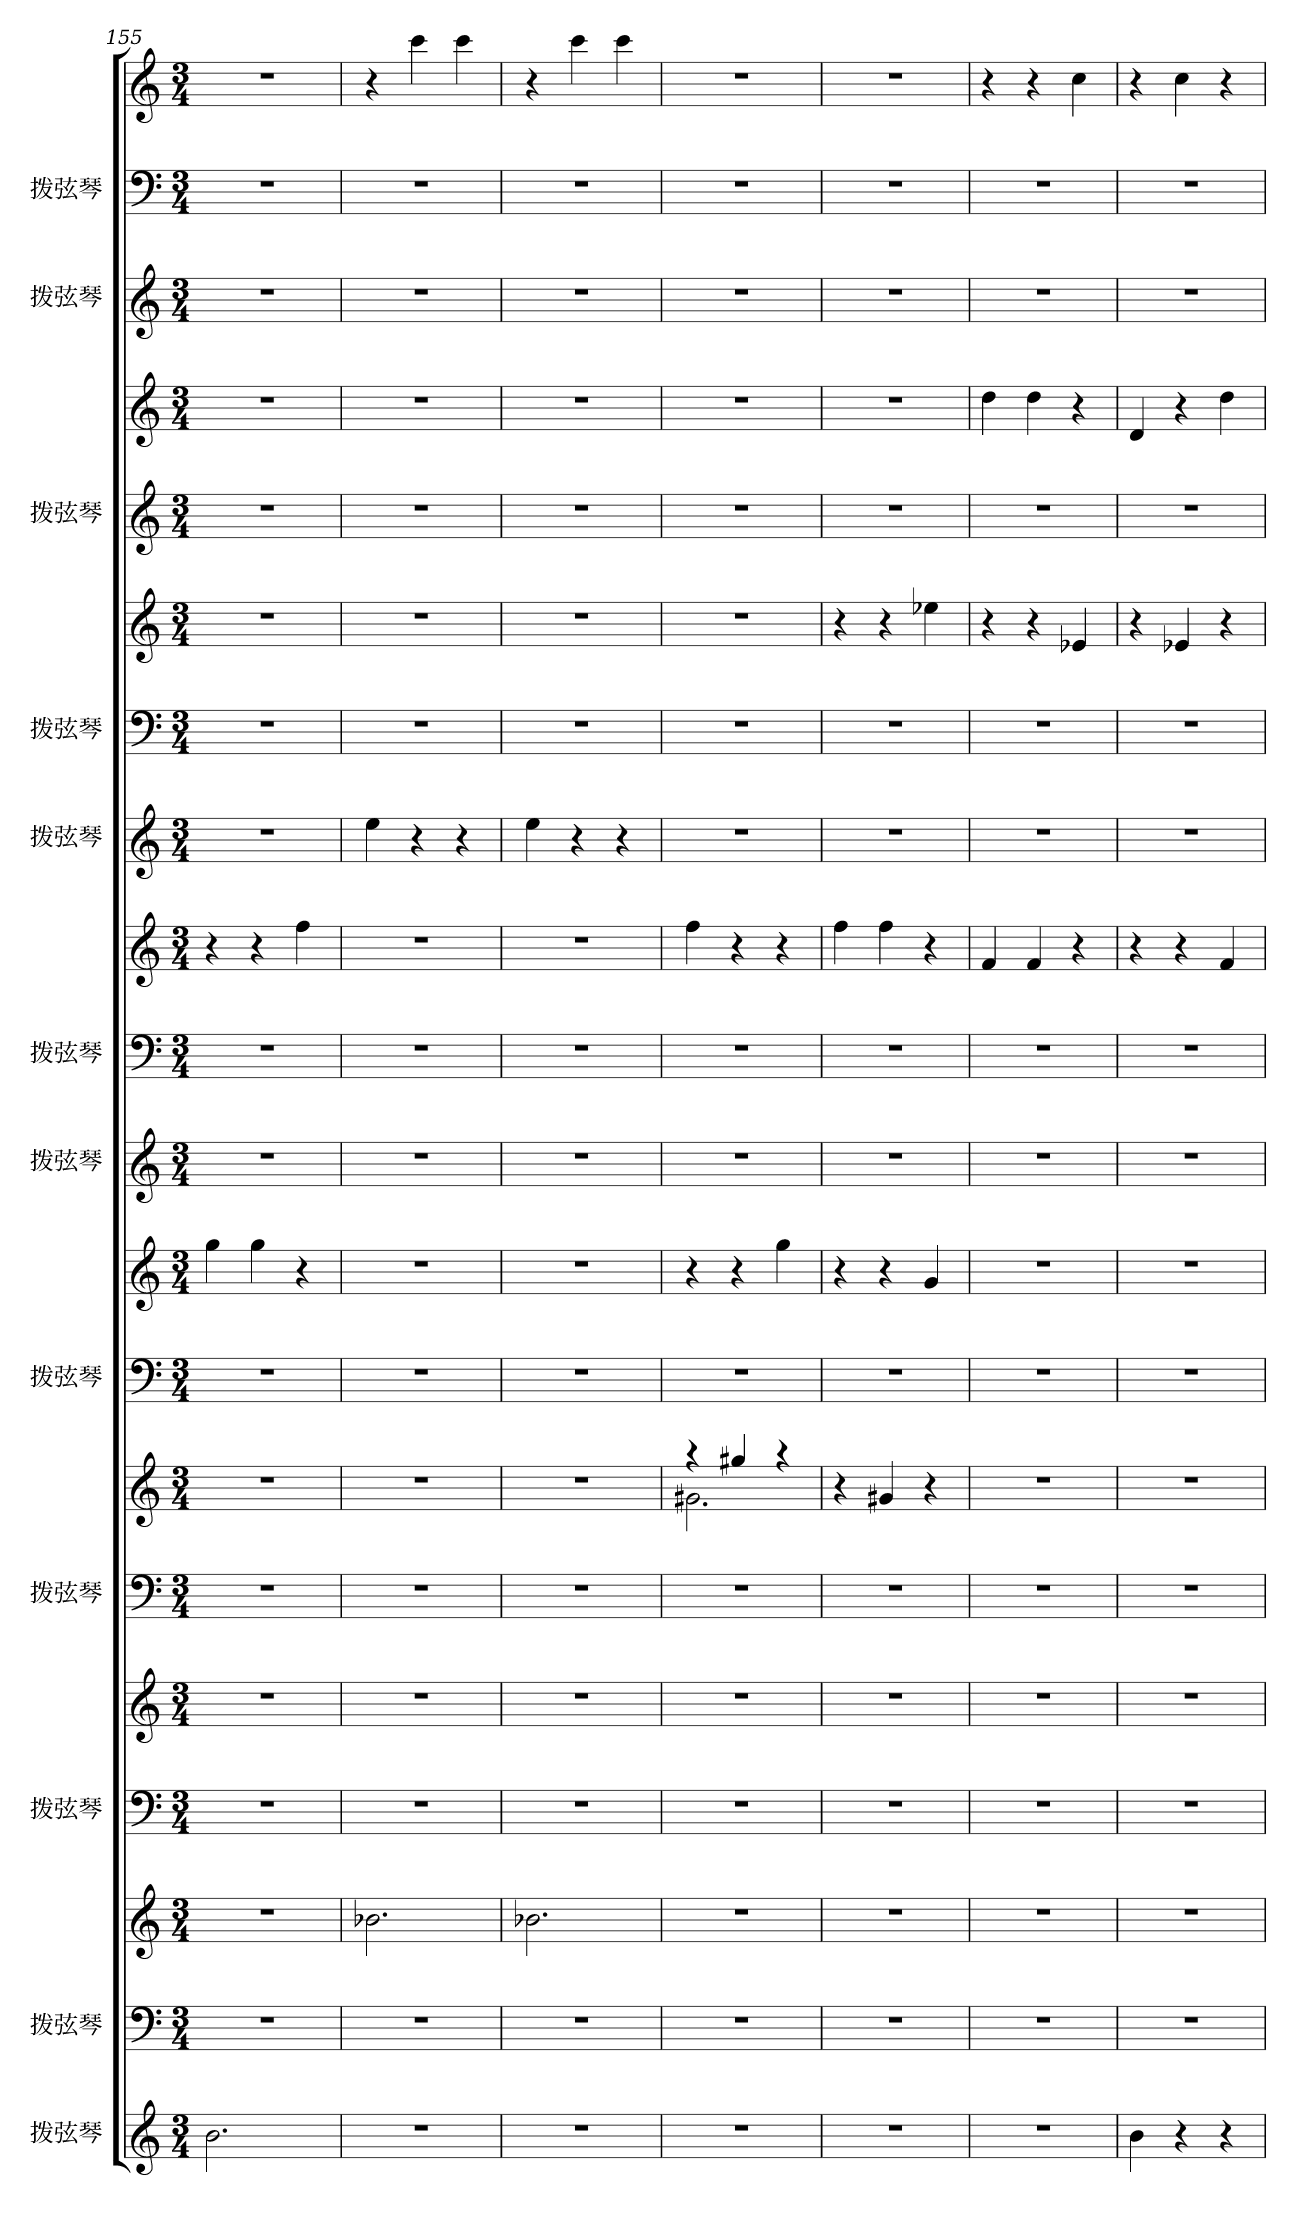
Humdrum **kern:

**kern	**kern	**kern	**kern	**kern	**kern	**kern	**kern	**kern	**kern	**kern	**kern	**kern	**kern	**kern	**kern	**kern	**kern	**kern	**kern
*part12	*part11	*part11	*part10	*part10	*part9	*part9	*part8	*part8	*part7	*part6	*part6	*part5	*part4	*part4	*part3	*part3	*part2	*part1	*part1
*staff20	*staff19	*staff18	*staff17	*staff16	*staff15	*staff14	*staff13	*staff12	*staff11	*staff10	*staff9	*staff8	*staff7	*staff6	*staff5	*staff4	*staff3	*staff2	*staff1
*I"拨弦琴	*I"拨弦琴	*	*I"拨弦琴	*	*I"拨弦琴	*	*I"拨弦琴	*	*I"拨弦琴	*I"拨弦琴	*	*I"拨弦琴	*I"拨弦琴	*	*I"拨弦琴	*	*I"拨弦琴	*I"拨弦琴	*
*clefG2	*clefF4	*clefG2	*clefF4	*clefG2	*clefF4	*clefG2	*clefF4	*clefG2	*clefG2	*clefF4	*clefG2	*clefG2	*clefF4	*clefG2	*clefG2	*clefG2	*clefG2	*clefF4	*clefG2
*k[]	*k[]	*k[]	*k[]	*k[]	*k[]	*k[]	*k[]	*k[]	*k[]	*k[]	*k[]	*k[]	*k[]	*k[]	*k[]	*k[]	*k[]	*k[]	*k[]
*M3/4	*M3/4	*M3/4	*M3/4	*M3/4	*M3/4	*M3/4	*M3/4	*M3/4	*M3/4	*M3/4	*M3/4	*M3/4	*M3/4	*M3/4	*M3/4	*M3/4	*M3/4	*M3/4	*M3/4
=155	=155	=155	=155	=155	=155	=155	=155	=155	=155	=155	=155	=155	=155	=155	=155	=155	=155	=155	=155
2.b\	2.r	2.r	2.r	2.r	2.r	2.r	2.r	4gg\	2.r	2.r	4r	2.r	2.r	2.r	2.r	2.r	2.r	2.r	2.r
.	.	.	.	.	.	.	.	4gg\	.	.	4r	.	.	.	.	.	.	.	.
.	.	.	.	.	.	.	.	4r	.	.	4ff\	.	.	.	.	.	.	.	.
=156	=156	=156	=156	=156	=156	=156	=156	=156	=156	=156	=156	=156	=156	=156	=156	=156	=156	=156	=156
2.r	2.r	2.b-X\	2.r	2.r	2.r	2.r	2.r	2.r	2.r	2.r	2.r	4ee\	2.r	2.r	2.r	2.r	2.r	2.r	4r
.	.	.	.	.	.	.	.	.	.	.	.	4r	.	.	.	.	.	.	4ccc\
.	.	.	.	.	.	.	.	.	.	.	.	4r	.	.	.	.	.	.	4ccc\
=157	=157	=157	=157	=157	=157	=157	=157	=157	=157	=157	=157	=157	=157	=157	=157	=157	=157	=157	=157
2.r	2.r	2.b-X\	2.r	2.r	2.r	2.r	2.r	2.r	2.r	2.r	2.r	4ee\	2.r	2.r	2.r	2.r	2.r	2.r	4r
.	.	.	.	.	.	.	.	.	.	.	.	4r	.	.	.	.	.	.	4ccc\
.	.	.	.	.	.	.	.	.	.	.	.	4r	.	.	.	.	.	.	4ccc\
=158	=158	=158	=158	=158	=158	=158	=158	=158	=158	=158	=158	=158	=158	=158	=158	=158	=158	=158	=158
*	*	*	*	*	*	*^	*	*	*	*	*	*	*	*	*	*	*	*	*
2.r	2.r	2.r	2.r	2.r	2.r	4r	2.g#X\	2.r	4r	2.r	2.r	4ff\	2.r	2.r	2.r	2.r	2.r	2.r	2.r	2.r
.	.	.	.	.	.	4gg#X/	.	.	4r	.	.	4r	.	.	.	.	.	.	.	.
.	.	.	.	.	.	4r	.	.	4gg\	.	.	4r	.	.	.	.	.	.	.	.
*	*	*	*	*	*	*v	*v	*	*	*	*	*	*	*	*	*	*	*	*	*
=159	=159	=159	=159	=159	=159	=159	=159	=159	=159	=159	=159	=159	=159	=159	=159	=159	=159	=159	=159
2.r	2.r	2.r	2.r	2.r	2.r	4r	2.r	4r	2.r	2.r	4ff\	2.r	2.r	4r	2.r	2.r	2.r	2.r	2.r
.	.	.	.	.	.	4g#X/	.	4r	.	.	4ff\	.	.	4r	.	.	.	.	.
.	.	.	.	.	.	4r	.	4g/	.	.	4r	.	.	4ee-X\	.	.	.	.	.
=160	=160	=160	=160	=160	=160	=160	=160	=160	=160	=160	=160	=160	=160	=160	=160	=160	=160	=160	=160
2.r	2.r	2.r	2.r	2.r	2.r	2.r	2.r	2.r	2.r	2.r	4f/	2.r	2.r	4r	2.r	4dd\	2.r	2.r	4r
.	.	.	.	.	.	.	.	.	.	.	4f/	.	.	4r	.	4dd\	.	.	4r
.	.	.	.	.	.	.	.	.	.	.	4r	.	.	4e-X/	.	4r	.	.	4cc\
!!LO:PB:g=z
=161	=161	=161	=161	=161	=161	=161	=161	=161	=161	=161	=161	=161	=161	=161	=161	=161	=161	=161	=161
4b\	2.r	2.r	2.r	2.r	2.r	2.r	2.r	2.r	2.r	2.r	4r	2.r	2.r	4r	2.r	4d/	2.r	2.r	4r
4r	.	.	.	.	.	.	.	.	.	.	4r	.	.	4e-X/	.	4r	.	.	4cc\
4r	.	.	.	.	.	.	.	.	.	.	4f/	.	.	4r	.	4dd\	.	.	4r
=	=	=	=	=	=	=	=	=	=	=	=	=	=	=	=	=	=	=	=
*-	*-	*-	*-	*-	*-	*-	*-	*-	*-	*-	*-	*-	*-	*-	*-	*-	*-	*-	*-
